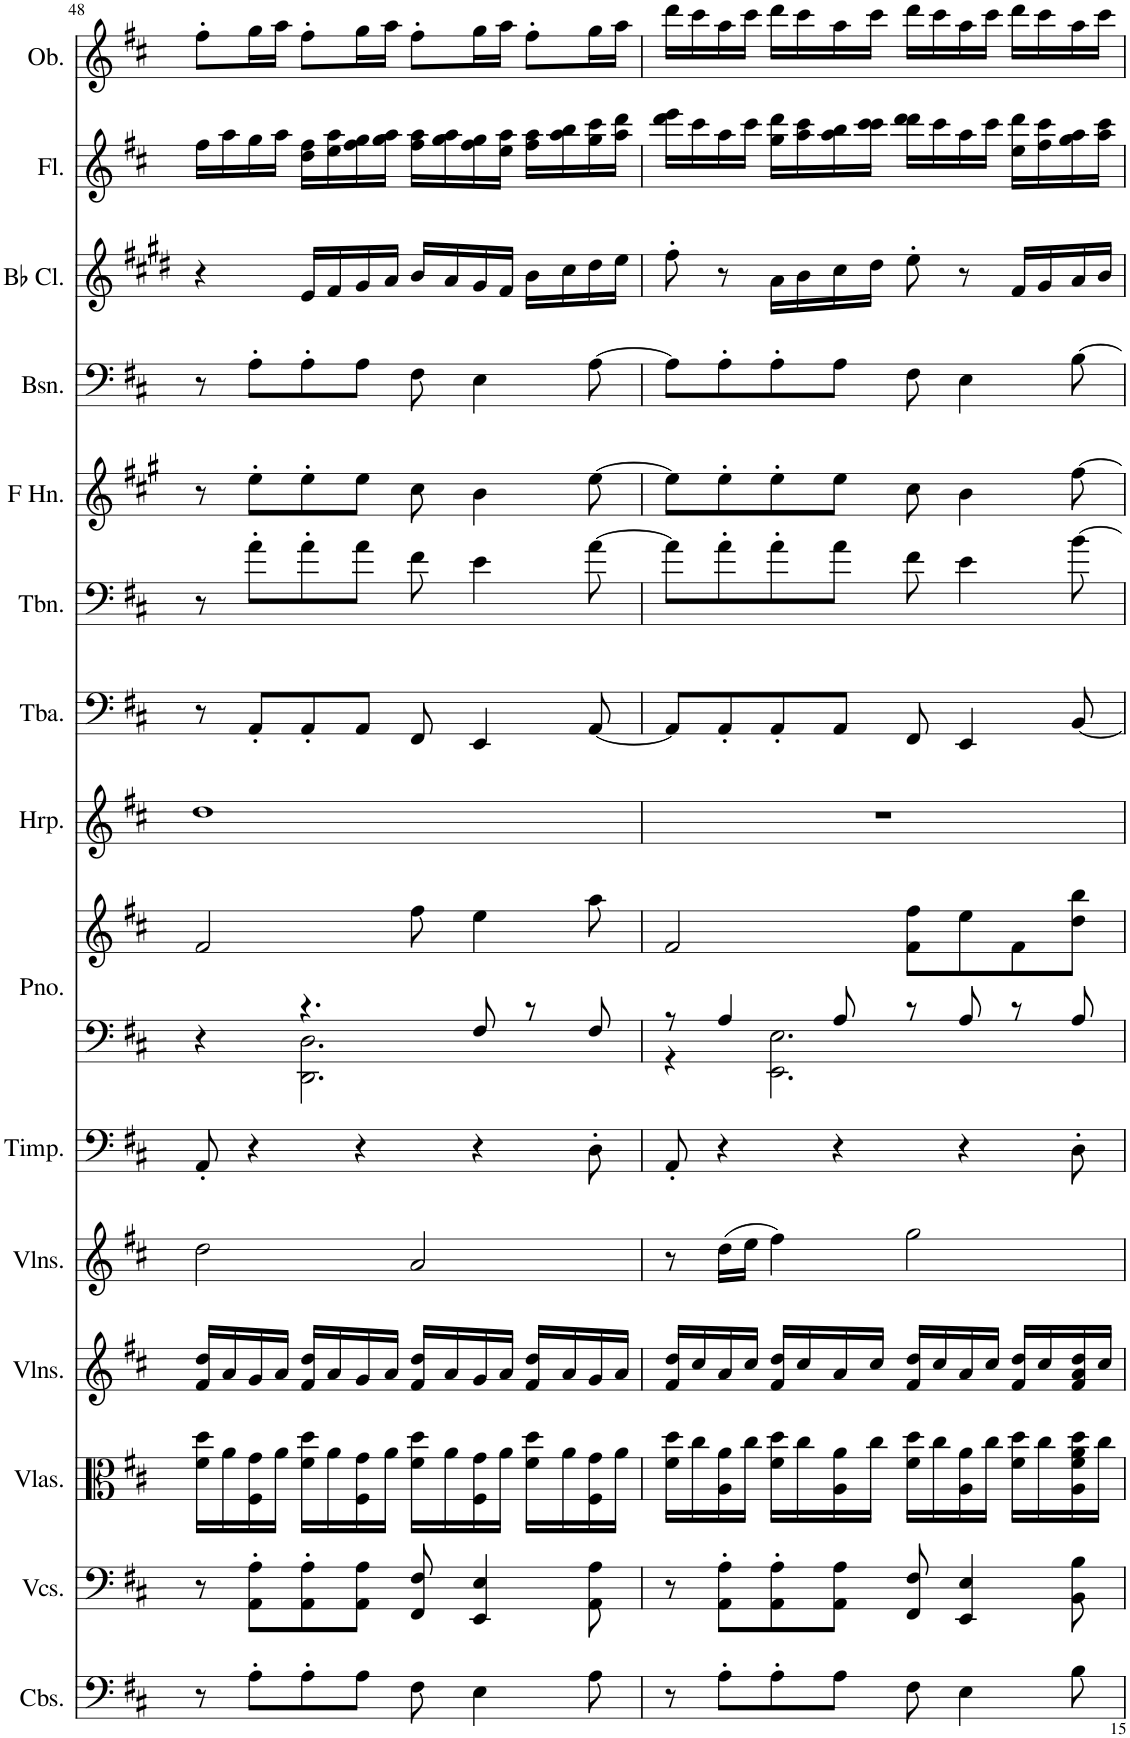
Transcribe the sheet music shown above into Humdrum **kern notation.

**kern	**kern	**kern	**kern	**kern	**kern	**kern	**kern	**kern	**kern	**kern	**kern	**kern	**kern	**kern	**kern
*part15	*part14	*part13	*part12	*part11	*part10	*part9	*part9	*part8	*part7	*part6	*part5	*part4	*part3	*part2	*part1
*staff16	*staff15	*staff14	*staff13	*staff12	*staff11	*staff10	*staff9	*staff8	*staff7	*staff6	*staff5	*staff4	*staff3	*staff2	*staff1
*I"Contrabasses	*I"Violoncellos	*I"Violas	*I"Violins	*I"Violins	*I"Timpani	*I"Piano	*	*I"Harp	*I"Tuba	*I"Trombone	*I"Horn in F	*I"Bassoon	*I"Bb Clarinet	*I"Flute	*I"Oboe
*I'Cbs.	*I'Vcs.	*I'Vlas.	*I'Vlns.	*I'Vlns.	*I'Timp.	*I'Pno.	*	*I'Hrp.	*I'Tba.	*I'Tbn.	*	*I'Bsn.	*I'Bb Cl.	*I'Fl.	*I'Ob.
!!LO:PB:g=z
*clefF4	*clefF4	*clefC3	*clefG2	*clefG2	*clefF4	*clefF4	*clefG2	*clefG2	*clefF4	*clefF4	*clefG2	*clefF4	*clefG2	*clefG2	*clefG2
*Trd7c12	*	*	*	*	*	*	*	*	*	*	*Trd4c7	*	*Trd1c2	*	*
*k[f#c#]	*k[f#c#]	*k[f#c#]	*k[f#c#]	*k[f#c#]	*k[f#c#]	*k[f#c#]	*k[f#c#]	*k[f#c#]	*k[f#c#]	*k[f#c#]	*k[f#c#g#]	*k[f#c#]	*k[f#c#g#d#]	*k[f#c#]	*k[f#c#]
*M4/4	*M4/4	*M4/4	*M4/4	*M4/4	*M4/4	*M4/4	*M4/4	*M4/4	*M4/4	*M4/4	*M4/4	*M4/4	*M4/4	*M4/4	*M4/4
=48	=48	=48	=48	=48	=48	=48	=48	=48	=48	=48	=48	=48	=48	=48	=48
*	*	*	*	*	*	*^	*	*	*	*	*	*	*	*	*
8r	8r	16f#\ 16dd\LL	16f#/ 16dd/LL	2dd\	8AA'/	4r	4ryy	2f#/	1dd	8r	8r	8r	8r	4r	16ff#\LL	8ff#'\L
.	.	16a\	16a/	.	.	.	.	.	.	.	.	.	.	.	16aa\	.
8A'\L	8AA\' 8A\'L	16F#\ 16g\	16g/	.	4r	.	.	.	.	8AA'/L	8a'\L	8ee'\L	8A'\L	.	16gg\	16gg\L
.	.	16a\JJ	16a/JJ	.	.	.	.	.	.	.	.	.	.	.	16aa\JJ	16aa\JJ
8A'\	8AA\' 8A\'	16f#\ 16dd\LL	16f#/ 16dd/LL	.	.	4.r	2.DD\ 2.D\	.	.	8AA'/	8a'\	8ee'\	8A'\	16e/LL	16dd\ 16ff#\LL	8ff#'\L
.	.	16a\	16a/	.	.	.	.	.	.	.	.	.	.	16f#/	16ee\ 16aa\	.
8A\J	8AA\ 8A\J	16F#\ 16g\	16g/	.	4r	.	.	.	.	8AA/J	8a\J	8ee\J	8A\J	16g#/	16ff#\ 16gg\	16gg\L
.	.	16a\JJ	16a/JJ	.	.	.	.	.	.	.	.	.	.	16a/JJ	16gg\ 16aa\JJ	16aa\JJ
8F#\	8FF#/ 8F#/	16f#\ 16dd\LL	16f#/ 16dd/LL	2a/	.	.	.	8ff#\	.	8FF#/	8f#\	8cc#\	8F#\	16b/LL	16ff#\ 16aa\LL	8ff#'\L
.	.	16a\	16a/	.	.	.	.	.	.	.	.	.	.	16a/	16gg\ 16aa\	.
4E\	4EE/ 4E/	16F#\ 16g\	16g/	.	4r	8F#/	.	4ee\	.	4EE/	4e\	4b\	4E\	16g#/	16ff#\ 16gg\	16gg\L
.	.	16a\JJ	16a/JJ	.	.	.	.	.	.	.	.	.	.	16f#/JJ	16ee\ 16aa\JJ	16aa\JJ
.	.	16f#\ 16dd\LL	16f#/ 16dd/LL	.	.	8r	.	.	.	.	.	.	.	16b\LL	16ff#\ 16aa\LL	8ff#'\L
.	.	16a\	16a/	.	.	.	.	.	.	.	.	.	.	16cc#\	16aa\ 16bb\	.
8A\	8AA\ 8A\	16F#\ 16g\	16g/	.	8D'\	8F#/	.	8aa\	.	[8AA/	[8a\	[8ee\	[8A\	16dd#\	16gg\ 16ccc#\	16gg\L
.	.	16a\JJ	16a/JJ	.	.	.	.	.	.	.	.	.	.	16ee\JJ	16aa\ 16ddd\JJ	16aa\JJ
=49	=49	=49	=49	=49	=49	=49	=49	=49	=49	=49	=49	=49	=49	=49	=49	=49
8r	8r	16f#\ 16dd\LL	16f#/ 16dd/LL	8r	8AA'/	8r	4r	2f#/	1r	8AA/L]	8a\L]	8ee\L]	8A\L]	8ff#'\	16ddd\ 16eee\LL	16ddd\LL
.	.	16cc#\	16cc#/	.	.	.	.	.	.	.	.	.	.	.	16ccc#\	16ccc#\
8A'\L	8AA\' 8A\'L	16A\ 16a\	16a/	(16dd\LL	4r	4A/	.	.	.	8AA'/	8a'\	8ee'\	8A'\	8r	16aa\	16aa\
.	.	16cc#\JJ	16cc#/JJ	16ee\JJ	.	.	.	.	.	.	.	.	.	.	16ccc#\JJ	16ccc#\JJ
8A'\	8AA\' 8A\'	16f#\ 16dd\LL	16f#/ 16dd/LL	4ff#\)	.	.	2.EE\ 2.E\	.	.	8AA'/	8a'\	8ee'\	8A'\	16a\LL	16gg\ 16ddd\LL	16ddd\LL
.	.	16cc#\	16cc#/	.	.	.	.	.	.	.	.	.	.	16b\	16aa\ 16ccc#\	16ccc#\
8A\J	8AA\ 8A\J	16A\ 16a\	16a/	.	4r	8A/	.	.	.	8AA/J	8a\J	8ee\J	8A\J	16cc#\	16aa\ 16bb\	16aa\
.	.	16cc#\JJ	16cc#/JJ	.	.	.	.	.	.	.	.	.	.	16dd#\JJ	16ccc#\ 16ccc#\JJ	16ccc#\JJ
8F#\	8FF#/ 8F#/	16f#\ 16dd\LL	16f#/ 16dd/LL	2gg\	.	8r	.	8f#\ 8ff#\L	.	8FF#/	8f#\	8cc#\	8F#\	8ee'\	16ddd\ 16ddd\LL	16ddd\LL
.	.	16cc#\	16cc#/	.	.	.	.	.	.	.	.	.	.	.	16ccc#\	16ccc#\
4E\	4EE/ 4E/	16A\ 16a\	16a/	.	4r	8A/	.	8ee\	.	4EE/	4e\	4b\	4E\	8r	16aa\	16aa\
.	.	16cc#\JJ	16cc#/JJ	.	.	.	.	.	.	.	.	.	.	.	16ccc#\JJ	16ccc#\JJ
.	.	16f#\ 16dd\LL	16f#/ 16dd/LL	.	.	8r	.	8f#\	.	.	.	.	.	16f#/LL	16ee\ 16ddd\LL	16ddd\LL
.	.	16cc#\	16cc#/	.	.	.	.	.	.	.	.	.	.	16g#/	16ff#\ 16ccc#\	16ccc#\
8B\	8BB\ 8B\	16A\ 16f#\ 16a\ 16dd\	16f#/ 16a/ 16dd/	.	8D'\	8A/	.	8dd\ 8bb\J	.	[8BB/	[8b\	[8ff#\	[8B\	16a/	16gg\ 16aa\	16aa\
.	.	16cc#\JJ	16cc#/JJ	.	.	.	.	.	.	.	.	.	.	16b/JJ	16aa\ 16ccc#\JJ	16ccc#\JJ
*	*	*	*	*	*	*v	*v	*	*	*	*	*	*	*	*	*
=	=	=	=	=	=	=	=	=	=	=	=	=	=	=	=
*-	*-	*-	*-	*-	*-	*-	*-	*-	*-	*-	*-	*-	*-	*-	*-
